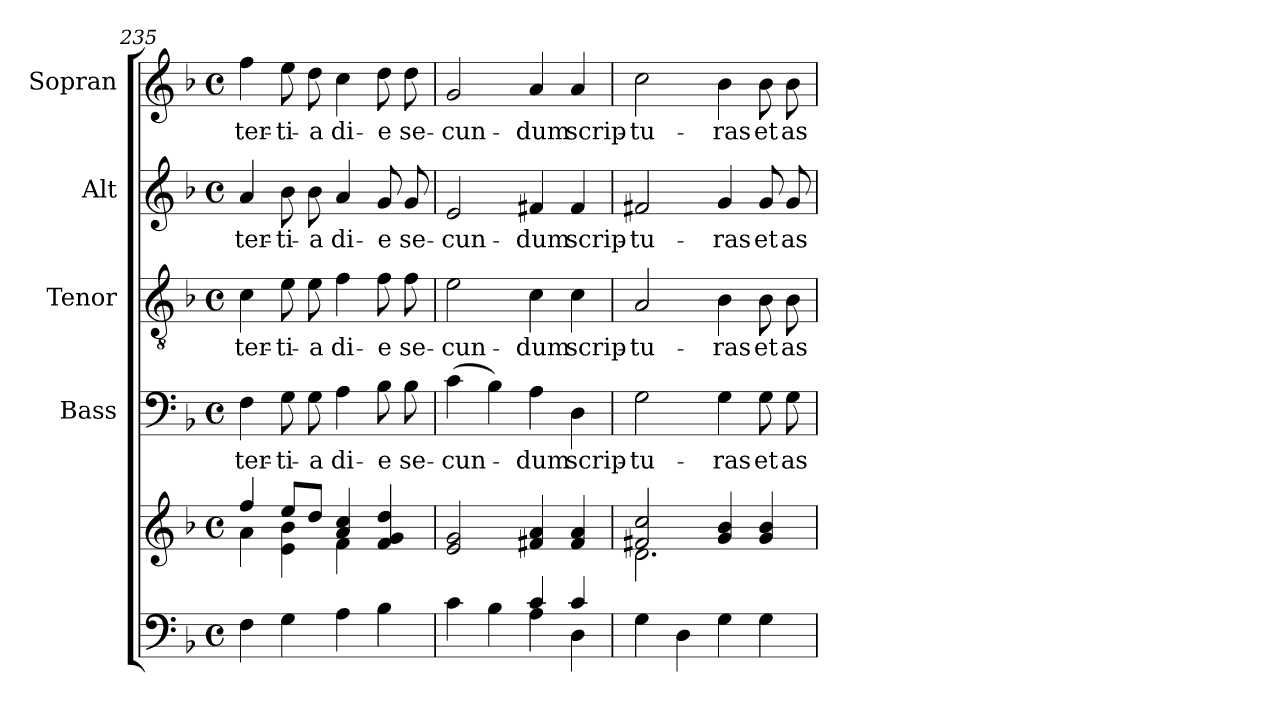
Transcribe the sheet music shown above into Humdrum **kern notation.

**kern	**kern	**kern	**text	**kern	**text	**kern	**text	**kern	**text
*part5	*part5	*part4	*part4	*part3	*part3	*part2	*part2	*part1	*part1
*staff6	*staff5	*staff4	*staff4	*staff3	*staff3	*staff2	*staff2	*staff1	*staff1
*	*	*I"Bass	*	*I"Tenor	*	*I"Alt	*	*I"Sopran	*
*	*	*I'B.	*	*I'T.	*	*I'A.	*	*I'S.	*
*clefF4	*clefG2	*clefF4	*	*clefGv2	*	*clefG2	*	*clefG2	*
*k[b-]	*k[b-]	*k[b-]	*	*k[b-]	*	*k[b-]	*	*k[b-]	*
*F:	*F:	*F:	*	*F:	*	*F:	*	*F:	*
*M4/4	*M4/4	*M4/4	*	*M4/4	*	*M4/4	*	*M4/4	*
*met(c)	*met(c)	*met(c)	*	*met(c)	*	*met(c)	*	*met(c)	*
=235	=235	=235	=235	=235	=235	=235	=235	=235	=235
*	*^	*	*	*	*	*	*	*	*
!	!	!	!	!LO:LY:b	!	!LO:LY:b	!	!LO:LY:b	!	!LO:LY:b
4F\	4ff/	4a\	4F\	ter-	4c\	ter-	4a/	ter-	4ff\	ter-
!	!	!	!	!LO:LY:b	!	!LO:LY:b	!	!LO:LY:b	!	!LO:LY:b
4G\	8ee/L	4e\ 4b-\	8G\	-ti-	8e\	-ti-	8b-\	-ti-	8ee\	-ti-
!	!	!	!	!LO:LY:b	!	!LO:LY:b	!	!LO:LY:b	!	!LO:LY:b
.	8dd/J	.	8G\	-a	8e\	-a	8b-\	-a	8dd\	-a
!	!	!	!	!LO:LY:b	!	!LO:LY:b	!	!LO:LY:b	!	!LO:LY:b
4A\	4a/ 4cc/	4f\	4A\	di-	4f\	di-	4a/	di-	4cc\	di-
!	!	!	!	!LO:LY:b	!	!LO:LY:b	!	!LO:LY:b	!	!LO:LY:b
4B-\	4f/ 4g/ 4dd/	4ryy	8B-\	-e	8f\	-e	8g/	-e	8dd\	-e
!	!	!	!	!LO:LY:b	!	!LO:LY:b	!	!LO:LY:b	!	!LO:LY:b
.	.	.	8B-\	se-	8f\	se-	8g/	se-	8dd\	se-
*	*v	*v	*	*	*	*	*	*	*	*
=236	=236	=236	=236	=236	=236	=236	=236	=236	=236
*^	*	*	*	*	*	*	*	*	*
!	!	!	!	!LO:LY:b	!	!LO:LY:b	!	!LO:LY:b	!	!LO:LY:b
2ryy	4c\	2e/ 2g/	(>4c\	-cun-	2e\	-cun-	2e/	-cun-	2g/	-cun-
.	4B-\	.	4B-\)	.	.	.	.	.	.	.
!	!	!	!	!LO:LY:b	!	!LO:LY:b	!	!LO:LY:b	!	!LO:LY:b
4c/	4A\	4f#X/ 4a/	4A\	-dum	4c\	-dum	4f#X/	-dum	4a/	-dum
!	!	!	!	!LO:LY:b	!	!LO:LY:b	!	!LO:LY:b	!	!LO:LY:b
4c/	4D\	4f#/ 4a/	4D\	scrip-	4c\	scrip-	4f#/	scrip-	4a/	scrip-
!!LO:LB:g=z
=237	=237	=237	=237	=237	=237	=237	=237	=237	=237	=237
*	*	*^	*	*	*	*	*	*	*	*
!	!	!	!	!	!LO:LY:b	!	!LO:LY:b	!	!LO:LY:b	!	!LO:LY:b
*v	*v	*	*	*	*	*	*	*	*	*	*
4G\	2f#X/ 2cc/	2.d\	2G\	-tu-	2A/	-tu-	2f#X/	-tu-	2cc\	-tu-
4D\	.	.	.	.	.	.	.	.	.	.
!	!	!	!	!LO:LY:b	!	!LO:LY:b	!	!LO:LY:b	!	!LO:LY:b
4G\	4g/ 4b-/	.	4G\	-ras	4B-\	-ras	4g/	-ras	4b-\	-ras
!	!	!	!	!LO:LY:b	!	!LO:LY:b	!	!LO:LY:b	!	!LO:LY:b
4G\	4g/ 4b-/	4ryy	8G\	et	8B-\	et	8g/	et	8b-\	et
!	!	!	!	!LO:LY:b	!	!LO:LY:b	!	!LO:LY:b	!	!LO:LY:b
.	.	.	8G\	as-	8B-\	as-	8g/	as-	8b-\	as-
*	*v	*v	*	*	*	*	*	*	*	*
=	=	=	=	=	=	=	=	=	=
*-	*-	*-	*-	*-	*-	*-	*-	*-	*-
